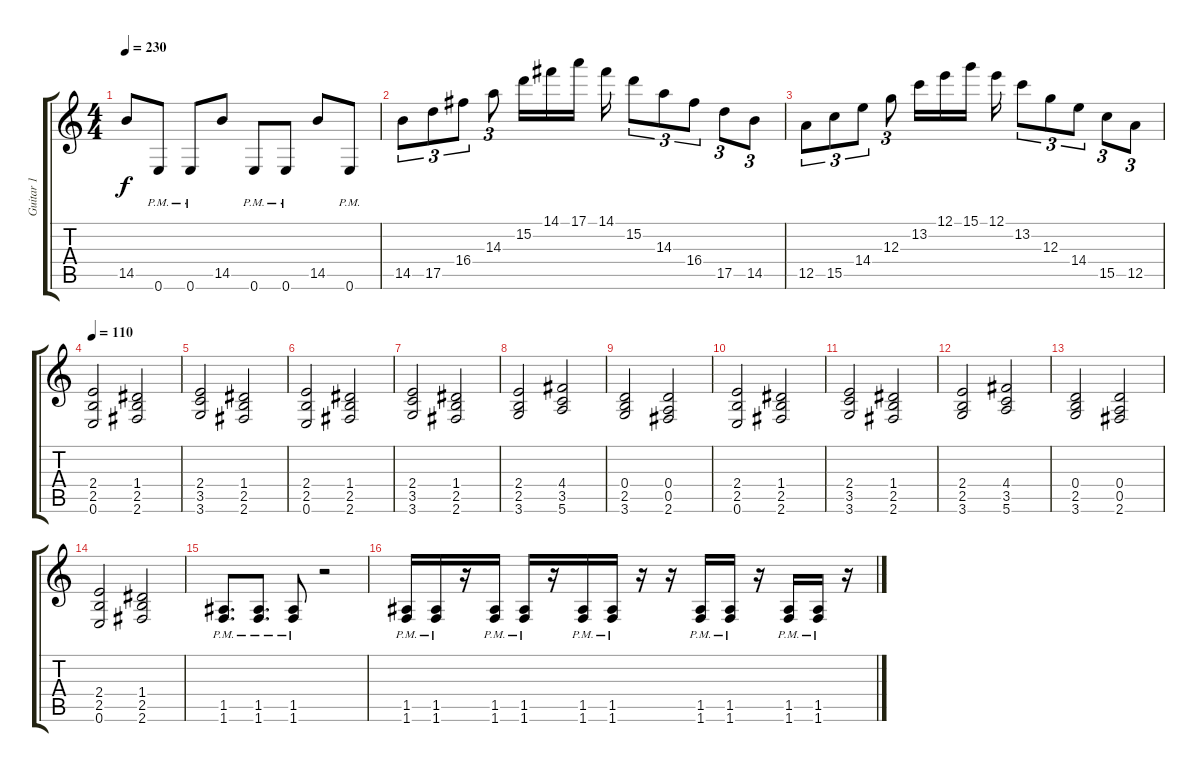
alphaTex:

\track ("Guitar 1" "Guitar 1") {instrument distortionguitar}
\staff {score tabs}
\tuning (E4 B3 G3 D3 A2 E2) {hide}
\ts (4 4)
\tempo 230
\clef g2
\ks c
14.5.8{dy f} 0.6{pm}.8 0.6{pm}.8 14.5.8 0.6{pm}.8 0.6{pm}.8 14.5.8 0.6{pm}.8 |
14.5.8{tu (3 2)} 17.5.8{tu (3 2)} 16.4.8{tu (3 2)} 14.3.8{tu (3 2)} 15.2.16 14.1.16 17.1.16 14.1.16 15.2.8{tu (3 2)} 14.3.8{tu (3 2)} 16.4.8{tu (3 2)} 17.5.8{tu (3 2)} 14.5.8{tu (3 2)} |
12.5.8{tu (3 2)} 15.5.8{tu (3 2)} 14.4.8{tu (3 2)} 12.3.8{tu (3 2)} 13.2.16 12.1.16 15.1.16 12.1.16 13.2.8{tu (3 2)} 12.3.8{tu (3 2)} 14.4.8{tu (3 2)} 15.5.8{tu (3 2)} 12.5.8{tu (3 2)} |
\tempo 110
(2.4 2.5 0.6).2 (1.4 2.5 2.6).2 |
(2.4 3.5 3.6).2 (1.4 2.5 2.6).2 |
(2.4 2.5 0.6).2 (1.4 2.5 2.6).2 |
(2.4 3.5 3.6).2 (1.4 2.5 2.6).2 |
(2.4 2.5 3.6).2 (4.4 3.5 5.6).2 |
(0.4 2.5 3.6).2 (0.4 0.5 2.6).2 |
(2.4 2.5 0.6).2 (1.4 2.5 2.6).2 |
(2.4 3.5 3.6).2 (1.4 2.5 2.6).2 |
(2.4 2.5 3.6).2 (4.4 3.5 5.6).2 |
(0.4 2.5 3.6).2 (0.4 0.5 2.6).2 |
(2.4 2.5 0.6).2 (1.4 2.5 2.6).2 |
(1.5{pm} 1.6{pm}).8{d} (1.5{pm} 1.6{pm}).8{d} (1.5{pm} 1.6{pm}).8 r.2 |
(1.5{pm} 1.6{pm}).16 (1.5{pm} 1.6{pm}).16 r.16 (1.5{pm} 1.6{pm}).16 (1.5{pm} 1.6{pm}).16 r.16 (1.5{pm} 1.6{pm}).16 (1.5{pm} 1.6{pm}).16 r.16 r.16 (1.5{pm} 1.6{pm}).16 (1.5{pm} 1.6{pm}).16 r.16 (1.5{pm} 1.6{pm}).16 (1.5{pm} 1.6{pm}).16 r.16
